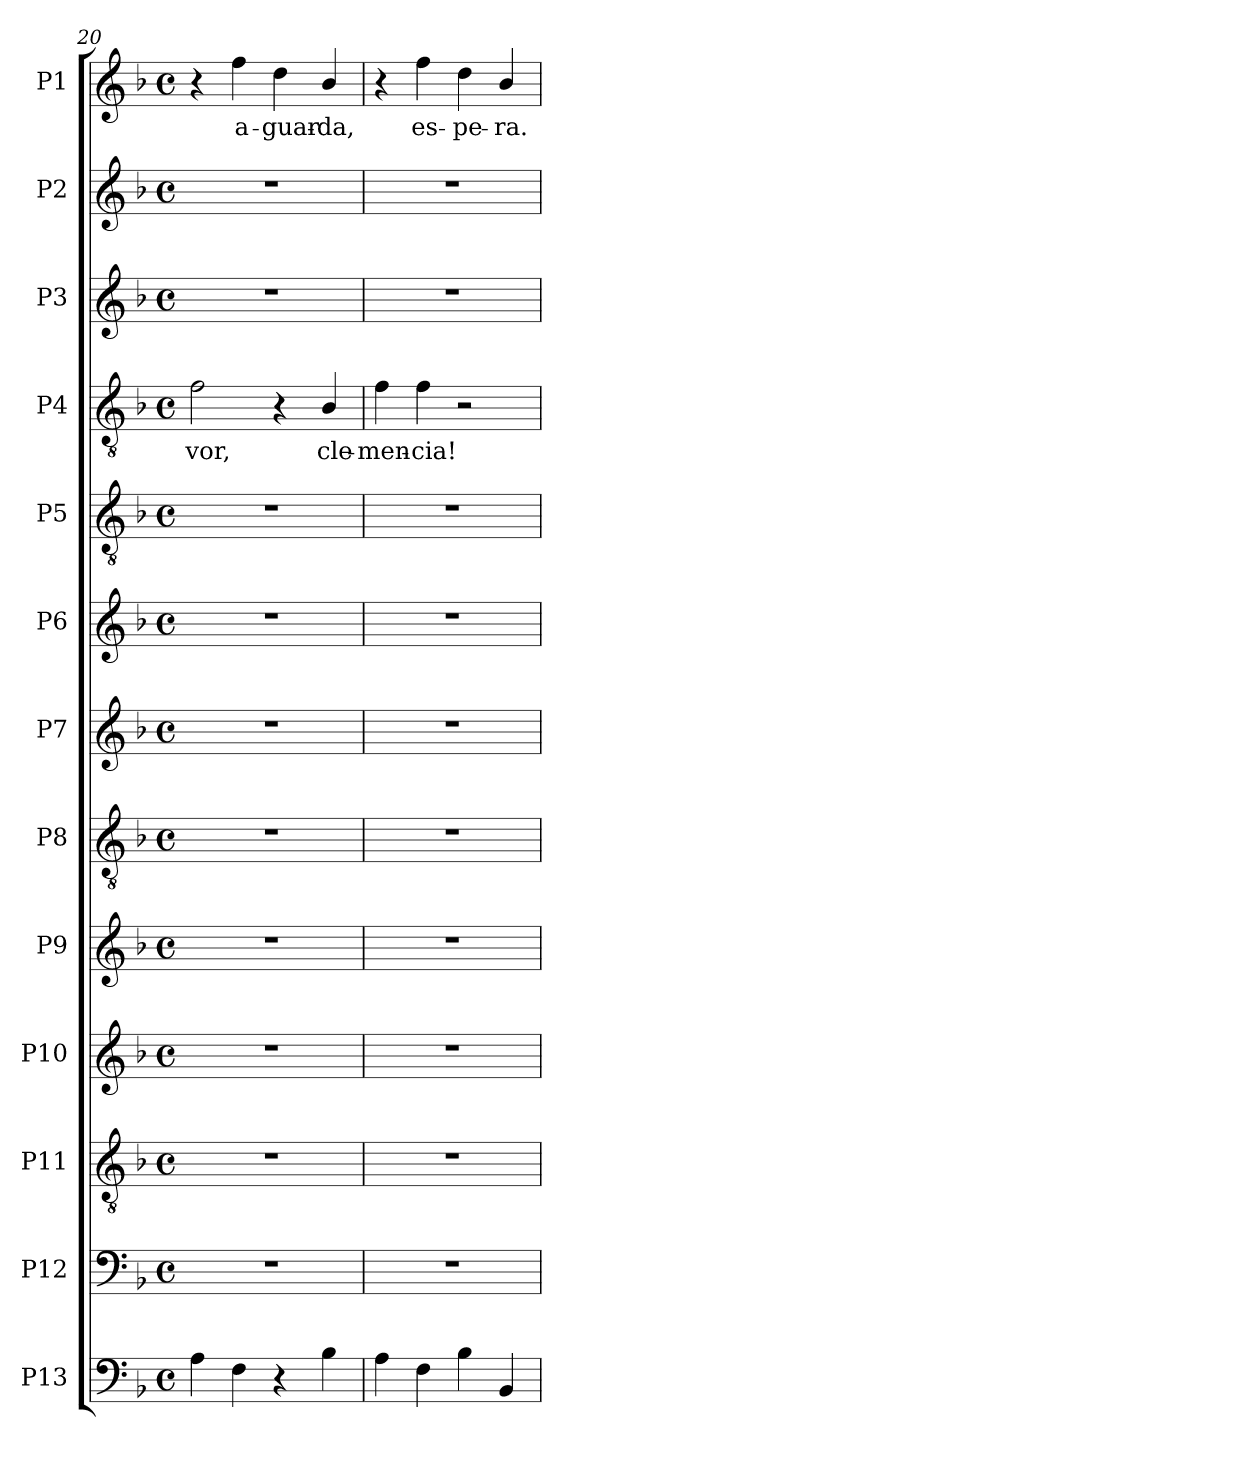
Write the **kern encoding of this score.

**kern	**kern	**kern	**kern	**kern	**kern	**kern	**kern	**kern	**kern	**text	**kern	**kern	**kern	**text
*part13	*part12	*part11	*part10	*part9	*part8	*part7	*part6	*part5	*part4	*part4	*part3	*part2	*part1	*part1
*staff13	*staff12	*staff11	*staff10	*staff9	*staff8	*staff7	*staff6	*staff5	*staff4	*staff4	*staff3	*staff2	*staff1	*staff1
*I"P13	*I"P12	*I"P11	*I"P10	*I"P9	*I"P8	*I"P7	*I"P6	*I"P5	*I"P4	*	*I"P3	*I"P2	*I"P1	*
*clefF4	*clefF4	*clefGv2	*clefG2	*clefG2	*clefGv2	*clefG2	*clefG2	*clefGv2	*clefGv2	*	*clefG2	*clefG2	*clefG2	*
*	*	*ITrd7c12	*	*	*ITrd7c12	*	*	*ITrd7c12	*ITrd7c12	*	*	*	*	*
*k[b-]	*k[b-]	*k[b-]	*k[b-]	*k[b-]	*k[b-]	*k[b-]	*k[b-]	*k[b-]	*k[b-]	*	*k[b-]	*k[b-]	*k[b-]	*
*F:	*F:	*F:	*F:	*F:	*F:	*F:	*F:	*F:	*F:	*	*F:	*F:	*F:	*
*M4/4	*M4/4	*M4/4	*M4/4	*M4/4	*M4/4	*M4/4	*M4/4	*M4/4	*M4/4	*	*M4/4	*M4/4	*M4/4	*
*met(c)	*met(c)	*met(c)	*met(c)	*met(c)	*met(c)	*met(c)	*met(c)	*met(c)	*met(c)	*	*met(c)	*met(c)	*met(c)	*
=20	=20	=20	=20	=20	=20	=20	=20	=20	=20	=20	=20	=20	=20	=20
!	!	!	!	!	!	!	!	!	!	!LO:LY:b:color=#000000	!	!	!	!
4Ai\	1r	1r	1r	1r	1r	1r	1r	1r	2Fi\	-vor,	1r	1r	4r	.
!	!	!	!	!	!	!	!	!	!	!	!	!	!	!LO:LY:b:color=#000000
4Fi\	.	.	.	.	.	.	.	.	.	.	.	.	4ffi\	a-
!	!	!	!	!	!	!	!	!	!	!	!	!	!	!LO:LY:b:color=#000000
4r	.	.	.	.	.	.	.	.	4r	.	.	.	4ddi\	-guar-
!	!	!	!	!	!	!	!	!	!	!LO:LY:b:color=#000000	!	!	!	!
!	!	!	!	!	!	!	!	!	!	!	!	!	!	!LO:LY:b:color=#000000
4B-i\	.	.	.	.	.	.	.	.	4BB-i/	cle-	.	.	4b-i/	-da,
=21	=21	=21	=21	=21	=21	=21	=21	=21	=21	=21	=21	=21	=21	=21
!	!	!	!	!	!	!	!	!	!	!LO:LY:b:color=#000000	!	!	!	!
4Ai\	1r	1r	1r	1r	1r	1r	1r	1r	4Fi\	-men-	1r	1r	4r	.
!	!	!	!	!	!	!	!	!	!	!LO:LY:b:color=#000000	!	!	!	!
!	!	!	!	!	!	!	!	!	!	!	!	!	!	!LO:LY:b:color=#000000
4Fi\	.	.	.	.	.	.	.	.	4Fi\	-cia!	.	.	4ffi\	es-
!	!	!	!	!	!	!	!	!	!	!	!	!	!	!LO:LY:b:color=#000000
4B-i\	.	.	.	.	.	.	.	.	2r	.	.	.	4ddi\	-pe-
!	!	!	!	!	!	!	!	!	!	!	!	!	!	!LO:LY:b:color=#000000
4BB-i/	.	.	.	.	.	.	.	.	.	.	.	.	4b-i/	-ra.
=	=	=	=	=	=	=	=	=	=	=	=	=	=	=
*-	*-	*-	*-	*-	*-	*-	*-	*-	*-	*-	*-	*-	*-	*-
